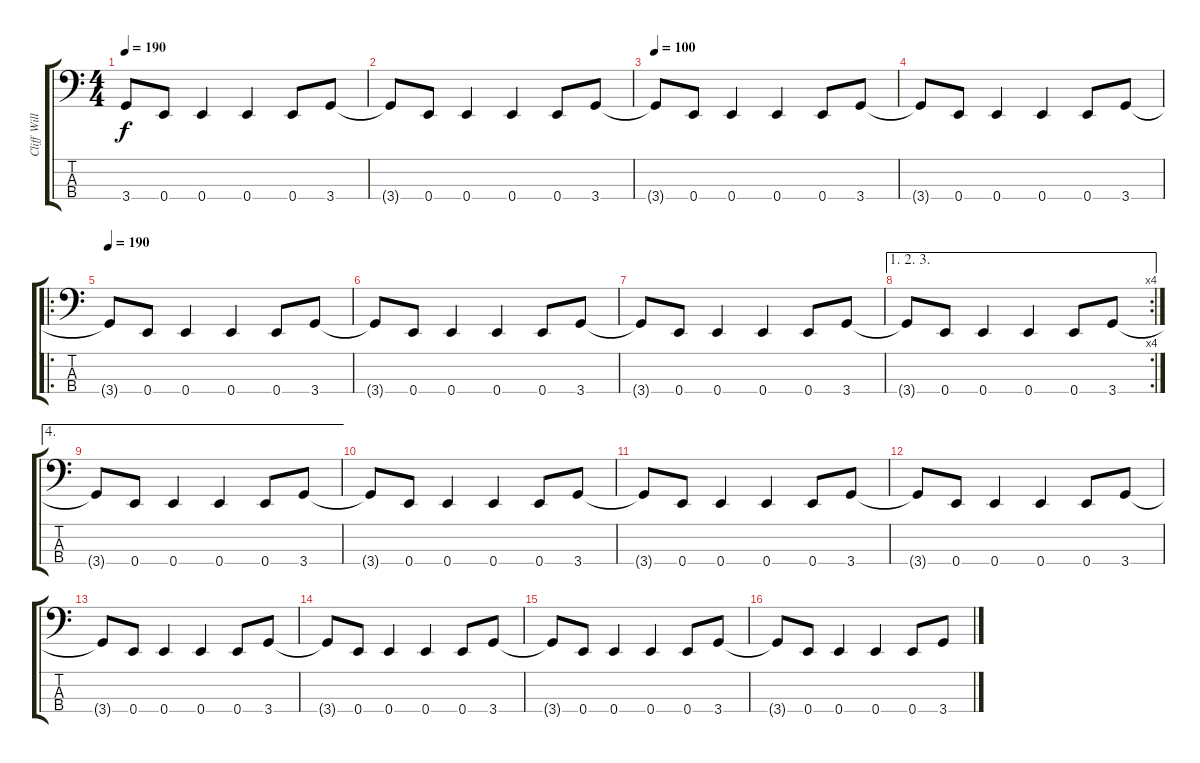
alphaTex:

\track ("Cliff Williams (Bass Guitar)" "Cliff Will") {instrument electricbassfinger}
\staff {score tabs}
\tuning (G2 D2 A1 E1) {hide}
\ts (4 4)
\tempo 190
\clef f4
\ks c
3.4{t}.8{dy f} 0.4.8 0.4.4 0.4.4 0.4.8 3.4.8 |
3.4{t}.8 0.4.8 0.4.4 0.4.4 0.4.8 3.4.8 |
\tempo 100
3.4{t}.8 0.4.8 0.4.4 0.4.4 0.4.8 3.4.8 |
3.4{t}.8 0.4.8 0.4.4 0.4.4 0.4.8 3.4.8 |
\ro
\tempo 190
3.4{t}.8 0.4.8 0.4.4 0.4.4 0.4.8 3.4.8 |
3.4{t}.8 0.4.8 0.4.4 0.4.4 0.4.8 3.4.8 |
3.4{t}.8 0.4.8 0.4.4 0.4.4 0.4.8 3.4.8 |
\ae (1 2 3)
\rc 4
3.4{t}.8 0.4.8 0.4.4 0.4.4 0.4.8 3.4.8 |
\ae 4
3.4{t}.8 0.4.8 0.4.4 0.4.4 0.4.8 3.4.8 |
3.4{t}.8 0.4.8 0.4.4 0.4.4 0.4.8 3.4.8 |
3.4{t}.8 0.4.8 0.4.4 0.4.4 0.4.8 3.4.8 |
3.4{t}.8 0.4.8 0.4.4 0.4.4 0.4.8 3.4.8 |
3.4{t}.8 0.4.8 0.4.4 0.4.4 0.4.8 3.4.8 |
3.4{t}.8 0.4.8 0.4.4 0.4.4 0.4.8 3.4.8 |
3.4{t}.8 0.4.8 0.4.4 0.4.4 0.4.8 3.4.8 |
3.4{t}.8 0.4.8 0.4.4 0.4.4 0.4.8 3.4.8
